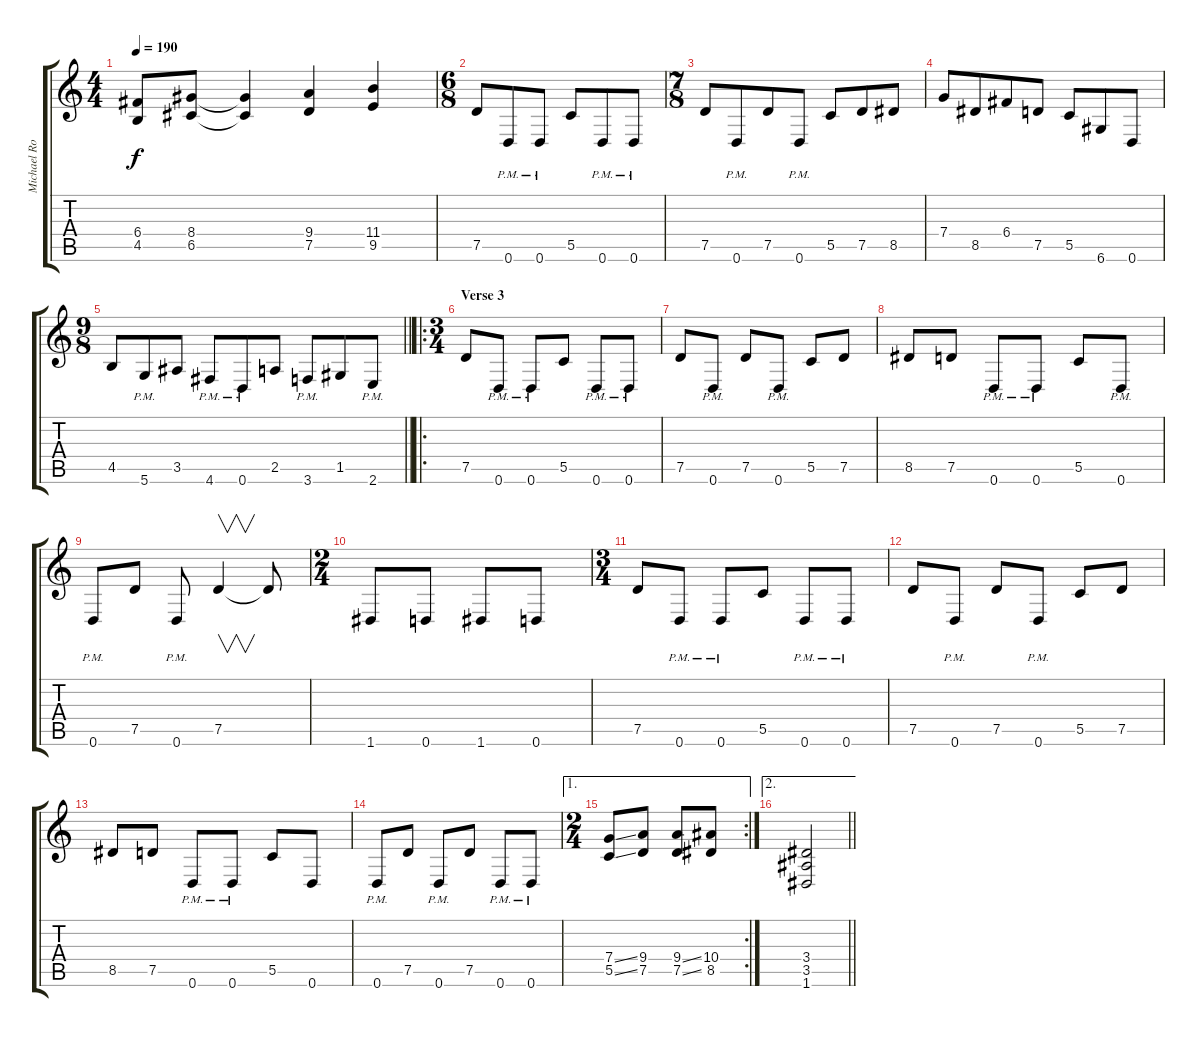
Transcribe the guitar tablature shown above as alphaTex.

\track ("Michael Romeo - Guitar " "Michael Ro") {instrument overdrivenguitar}
\staff {score tabs}
\tuning (D4 A3 F3 C3 G2 D2) {hide}
\ts (4 4)
\tempo 190
\clef g2
\ks c
(6.4{t} 4.5{t}).8{dy f} (8.4 6.5).8 (8.4{t} 6.5{t}).4 (9.4 7.5).4 (11.4 9.5).4 |
\ts (6 8)
7.5.8 0.6{pm}.8 0.6{pm}.8 5.5.8 0.6{pm}.8 0.6{pm}.8 |
\ts (7 8)
7.5.8 0.6{pm}.8 7.5.8 0.6{pm}.8 5.5.8 7.5.8 8.5.8 |
7.4.8 8.5.8 6.4.8 7.5.8 5.5.8 6.6.8 0.6.8 |
\ts (9 8)
\barLineRight lightlight
4.5.8 5.6{pm}.8 3.5.8 4.6{pm}.8 0.6{pm}.8 2.5.8 3.6{pm}.8 1.5.8 2.6{pm}.8 |
\ro
\ts (3 4)
\section ("" "Verse 3")
7.5.8 0.6{pm}.8 0.6{pm}.8 5.5.8 0.6{pm}.8 0.6{pm}.8 |
7.5.8 0.6{pm}.8 7.5.8 0.6{pm}.8 5.5.8 7.5.8 |
8.5.8 7.5.8 0.6{pm}.8 0.6{pm}.8 5.5.8 0.6{pm}.8 |
0.6{pm}.8 7.5.8 0.6{pm}.8 7.5.4{v} 7.5{t}.8 |
\ts (2 4)
1.6.8 0.6.8 1.6.8 0.6.8 |
\ts (3 4)
7.5.8 0.6{pm}.8 0.6{pm}.8 5.5.8 0.6{pm}.8 0.6{pm}.8 |
7.5.8 0.6{pm}.8 7.5.8 0.6{pm}.8 5.5.8 7.5.8 |
8.5.8 7.5.8 0.6{pm}.8 0.6{pm}.8 5.5.8 0.6.8 |
0.6{pm}.8 7.5.8 0.6{pm}.8 7.5.8 0.6{pm}.8 0.6{pm}.8 |
\ae 1
\rc 2
\ts (2 4)
(7.4{ss} 5.5{ss}).8 (9.4 7.5).8 (9.4{ss} 7.5{ss}).8 (10.4 8.5).8 |
\ae 2
\barLineRight lightlight
(3.4 3.5 1.6).2
